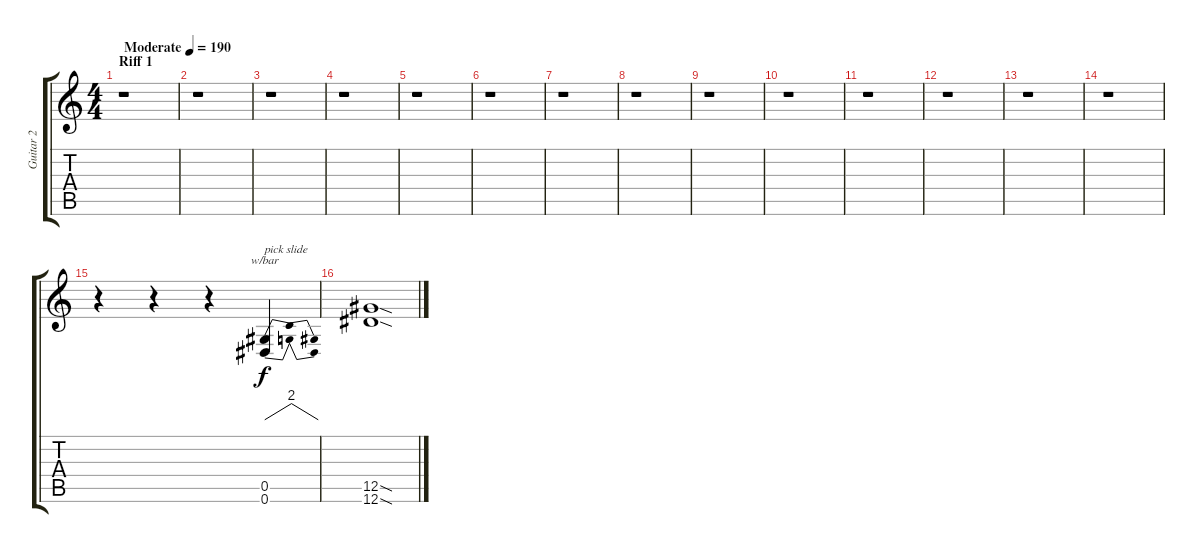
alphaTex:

\track ("Guitar 2" "Guitar 2") {instrument distortionguitar}
\staff {score tabs}
\tuning (Eb4 Bb3 Gb3 Db3 Ab2 Eb2) {hide}
\ts (4 4)
\section ("" "Riff 1")
\tempo (190 "Moderate")
\clef g2
\ks c
r.1{dy f instrument distortionguitar} |
r.1 |
r.1 |
r.1 |
r.1 |
r.1 |
r.1 |
r.1 |
r.1 |
r.1 |
r.1 |
r.1 |
r.1 |
r.1 |
r.4 r.4 r.4 (0.5 0.6).4{tbe (dip default 0 0 30 8 60 0) txt "pick slide"} |
(12.5{sod} 12.6{sod}).1
